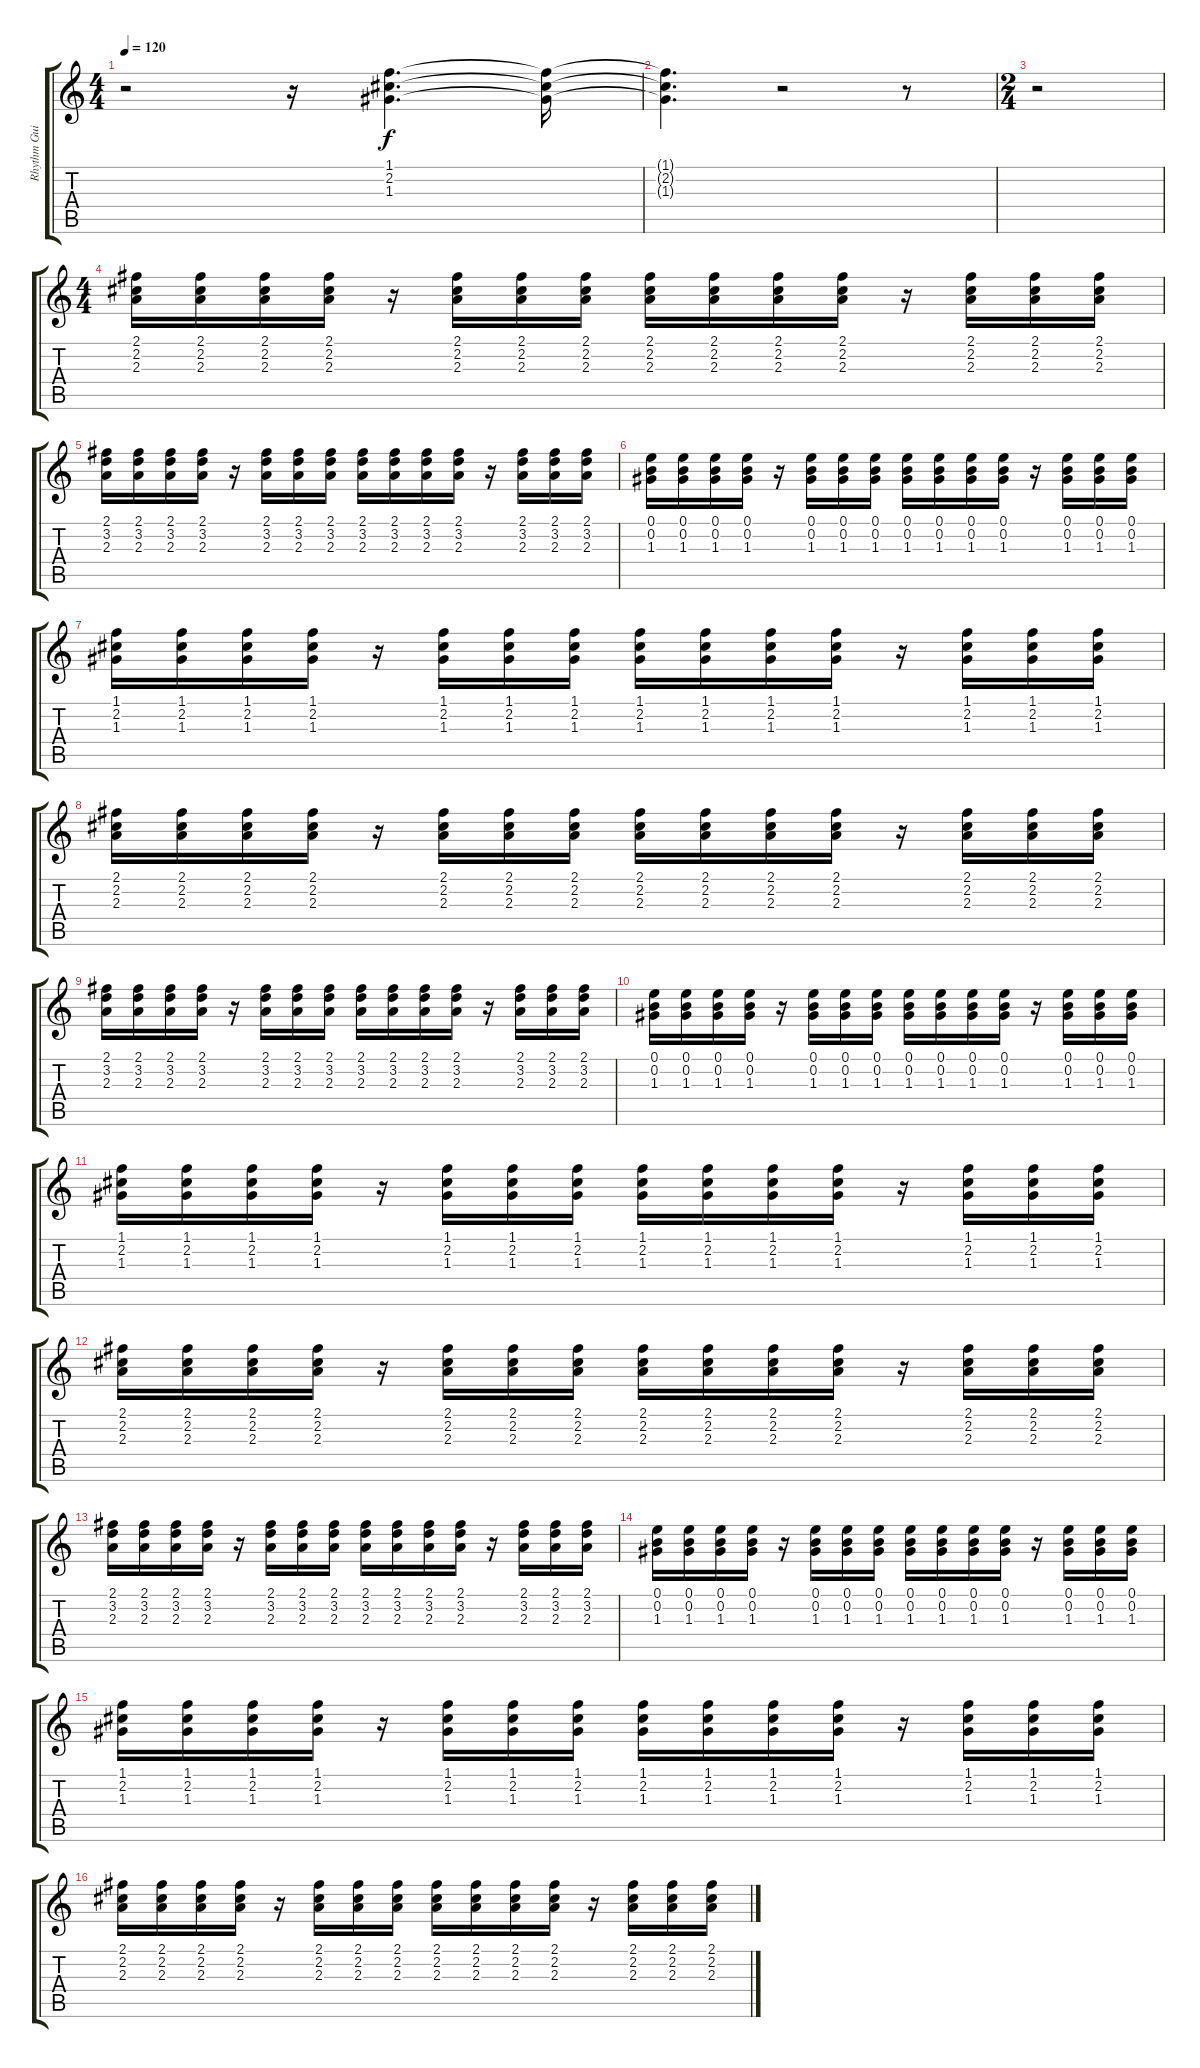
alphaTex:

\track ("Rhythm Guitar" "Rhythm Gui") {instrument distortionguitar}
\staff {score tabs}
\tuning (E4 B3 G3 D3 A2 E2) {hide}
\ts (4 4)
\tempo 120
\clef g2
\ks c
r.2{dy f instrument distortionguitar} r.16 (1.1 2.2 1.3).4{d} (1.1{t} 2.2{t} 1.3{t}).16 |
(1.1{t} 2.2{t} 1.3{t}).4{d} r.2 r.8 |
\ts (2 4)
r.2 |
\ts (4 4)
(2.1 2.2 2.3).16 (2.1 2.2 2.3).16 (2.1 2.2 2.3).16 (2.1 2.2 2.3).16 r.16 (2.1 2.2 2.3).16 (2.1 2.2 2.3).16 (2.1 2.2 2.3).16 (2.1 2.2 2.3).16 (2.1 2.2 2.3).16 (2.1 2.2 2.3).16 (2.1 2.2 2.3).16 r.16 (2.1 2.2 2.3).16 (2.1 2.2 2.3).16 (2.1 2.2 2.3).16 |
(2.1 3.2 2.3).16 (2.1 3.2 2.3).16 (2.1 3.2 2.3).16 (2.1 3.2 2.3).16 r.16 (2.1 3.2 2.3).16 (2.1 3.2 2.3).16 (2.1 3.2 2.3).16 (2.1 3.2 2.3).16 (2.1 3.2 2.3).16 (2.1 3.2 2.3).16 (2.1 3.2 2.3).16 r.16 (2.1 3.2 2.3).16 (2.1 3.2 2.3).16 (2.1 3.2 2.3).16 |
(0.1 0.2 1.3).16 (0.1 0.2 1.3).16 (0.1 0.2 1.3).16 (0.1 0.2 1.3).16 r.16 (0.1 0.2 1.3).16 (0.1 0.2 1.3).16 (0.1 0.2 1.3).16 (0.1 0.2 1.3).16 (0.1 0.2 1.3).16 (0.1 0.2 1.3).16 (0.1 0.2 1.3).16 r.16 (0.1 0.2 1.3).16 (0.1 0.2 1.3).16 (0.1 0.2 1.3).16 |
(1.1 2.2 1.3).16 (1.1 2.2 1.3).16 (1.1 2.2 1.3).16 (1.1 2.2 1.3).16 r.16 (1.1 2.2 1.3).16 (1.1 2.2 1.3).16 (1.1 2.2 1.3).16 (1.1 2.2 1.3).16 (1.1 2.2 1.3).16 (1.1 2.2 1.3).16 (1.1 2.2 1.3).16 r.16 (1.1 2.2 1.3).16 (1.1 2.2 1.3).16 (1.1 2.2 1.3).16 |
(2.1 2.2 2.3).16 (2.1 2.2 2.3).16 (2.1 2.2 2.3).16 (2.1 2.2 2.3).16 r.16 (2.1 2.2 2.3).16 (2.1 2.2 2.3).16 (2.1 2.2 2.3).16 (2.1 2.2 2.3).16 (2.1 2.2 2.3).16 (2.1 2.2 2.3).16 (2.1 2.2 2.3).16 r.16 (2.1 2.2 2.3).16 (2.1 2.2 2.3).16 (2.1 2.2 2.3).16 |
(2.1 3.2 2.3).16 (2.1 3.2 2.3).16 (2.1 3.2 2.3).16 (2.1 3.2 2.3).16 r.16 (2.1 3.2 2.3).16 (2.1 3.2 2.3).16 (2.1 3.2 2.3).16 (2.1 3.2 2.3).16 (2.1 3.2 2.3).16 (2.1 3.2 2.3).16 (2.1 3.2 2.3).16 r.16 (2.1 3.2 2.3).16 (2.1 3.2 2.3).16 (2.1 3.2 2.3).16 |
(0.1 0.2 1.3).16 (0.1 0.2 1.3).16 (0.1 0.2 1.3).16 (0.1 0.2 1.3).16 r.16 (0.1 0.2 1.3).16 (0.1 0.2 1.3).16 (0.1 0.2 1.3).16 (0.1 0.2 1.3).16 (0.1 0.2 1.3).16 (0.1 0.2 1.3).16 (0.1 0.2 1.3).16 r.16 (0.1 0.2 1.3).16 (0.1 0.2 1.3).16 (0.1 0.2 1.3).16 |
(1.1 2.2 1.3).16 (1.1 2.2 1.3).16 (1.1 2.2 1.3).16 (1.1 2.2 1.3).16 r.16 (1.1 2.2 1.3).16 (1.1 2.2 1.3).16 (1.1 2.2 1.3).16 (1.1 2.2 1.3).16 (1.1 2.2 1.3).16 (1.1 2.2 1.3).16 (1.1 2.2 1.3).16 r.16 (1.1 2.2 1.3).16 (1.1 2.2 1.3).16 (1.1 2.2 1.3).16 |
(2.1 2.2 2.3).16 (2.1 2.2 2.3).16 (2.1 2.2 2.3).16 (2.1 2.2 2.3).16 r.16 (2.1 2.2 2.3).16 (2.1 2.2 2.3).16 (2.1 2.2 2.3).16 (2.1 2.2 2.3).16 (2.1 2.2 2.3).16 (2.1 2.2 2.3).16 (2.1 2.2 2.3).16 r.16 (2.1 2.2 2.3).16 (2.1 2.2 2.3).16 (2.1 2.2 2.3).16 |
(2.1 3.2 2.3).16 (2.1 3.2 2.3).16 (2.1 3.2 2.3).16 (2.1 3.2 2.3).16 r.16 (2.1 3.2 2.3).16 (2.1 3.2 2.3).16 (2.1 3.2 2.3).16 (2.1 3.2 2.3).16 (2.1 3.2 2.3).16 (2.1 3.2 2.3).16 (2.1 3.2 2.3).16 r.16 (2.1 3.2 2.3).16 (2.1 3.2 2.3).16 (2.1 3.2 2.3).16 |
(0.1 0.2 1.3).16 (0.1 0.2 1.3).16 (0.1 0.2 1.3).16 (0.1 0.2 1.3).16 r.16 (0.1 0.2 1.3).16 (0.1 0.2 1.3).16 (0.1 0.2 1.3).16 (0.1 0.2 1.3).16 (0.1 0.2 1.3).16 (0.1 0.2 1.3).16 (0.1 0.2 1.3).16 r.16 (0.1 0.2 1.3).16 (0.1 0.2 1.3).16 (0.1 0.2 1.3).16 |
(1.1 2.2 1.3).16 (1.1 2.2 1.3).16 (1.1 2.2 1.3).16 (1.1 2.2 1.3).16 r.16 (1.1 2.2 1.3).16 (1.1 2.2 1.3).16 (1.1 2.2 1.3).16 (1.1 2.2 1.3).16 (1.1 2.2 1.3).16 (1.1 2.2 1.3).16 (1.1 2.2 1.3).16 r.16 (1.1 2.2 1.3).16 (1.1 2.2 1.3).16 (1.1 2.2 1.3).16 |
(2.1 2.2 2.3).16 (2.1 2.2 2.3).16 (2.1 2.2 2.3).16 (2.1 2.2 2.3).16 r.16 (2.1 2.2 2.3).16 (2.1 2.2 2.3).16 (2.1 2.2 2.3).16 (2.1 2.2 2.3).16 (2.1 2.2 2.3).16 (2.1 2.2 2.3).16 (2.1 2.2 2.3).16 r.16 (2.1 2.2 2.3).16 (2.1 2.2 2.3).16 (2.1 2.2 2.3).16
